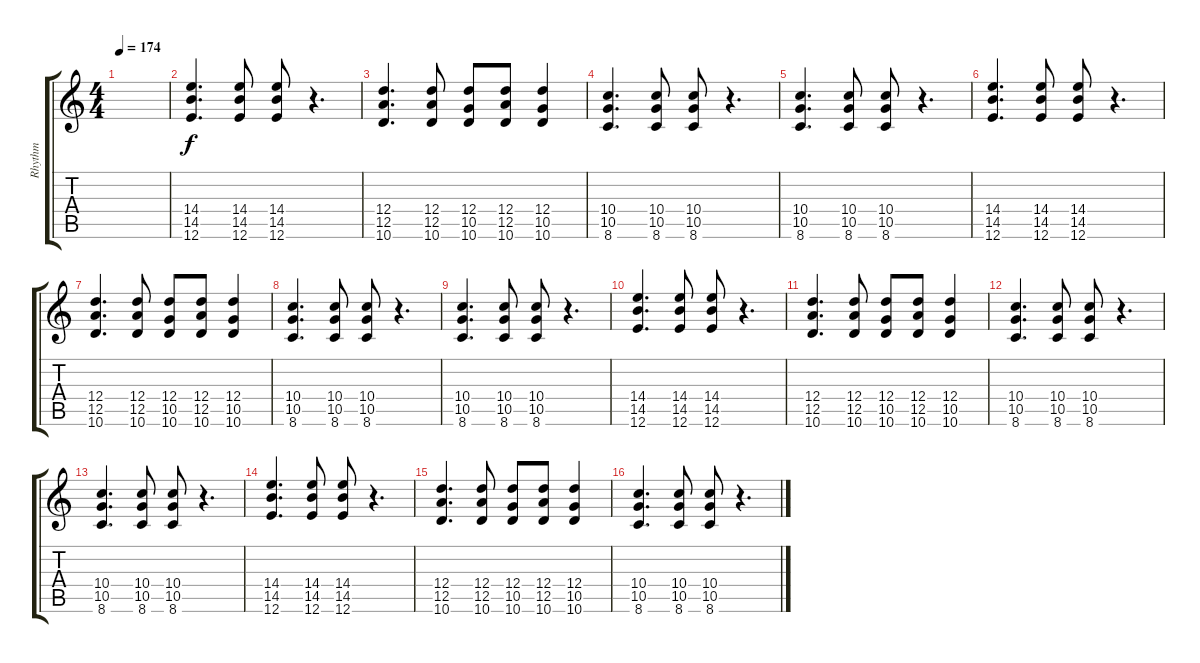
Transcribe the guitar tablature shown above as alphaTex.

\track ("Rhythm" "Rhythm") {instrument overdrivenguitar}
\staff {score tabs}
\tuning (E4 B3 G3 D3 A2 E2) {hide}
\ts (4 4)
\tempo 174
\clef g2
\ks c
|
(14.4 14.5 12.6).4{d} (14.4 14.5 12.6).8 (14.4 14.5 12.6).8 r.4{d} |
(12.4 12.5 10.6).4{d} (12.4 12.5 10.6).8 (12.4 10.5 10.6).8 (12.4 12.5 10.6).8 (12.4 10.5 10.6).4 |
(10.4 10.5 8.6).4{d} (10.4 10.5 8.6).8 (10.4 10.5 8.6).8 r.4{d} |
(10.4 10.5 8.6).4{d} (10.4 10.5 8.6).8 (10.4 10.5 8.6).8 r.4{d} |
(14.4 14.5 12.6).4{d} (14.4 14.5 12.6).8 (14.4 14.5 12.6).8 r.4{d} |
(12.4 12.5 10.6).4{d} (12.4 12.5 10.6).8 (12.4 10.5 10.6).8 (12.4 12.5 10.6).8 (12.4 10.5 10.6).4 |
(10.4 10.5 8.6).4{d} (10.4 10.5 8.6).8 (10.4 10.5 8.6).8 r.4{d} |
(10.4 10.5 8.6).4{d} (10.4 10.5 8.6).8 (10.4 10.5 8.6).8 r.4{d} |
(14.4 14.5 12.6).4{d} (14.4 14.5 12.6).8 (14.4 14.5 12.6).8 r.4{d} |
(12.4 12.5 10.6).4{d} (12.4 12.5 10.6).8 (12.4 10.5 10.6).8 (12.4 12.5 10.6).8 (12.4 10.5 10.6).4 |
(10.4 10.5 8.6).4{d} (10.4 10.5 8.6).8 (10.4 10.5 8.6).8 r.4{d} |
(10.4 10.5 8.6).4{d} (10.4 10.5 8.6).8 (10.4 10.5 8.6).8 r.4{d} |
(14.4 14.5 12.6).4{d} (14.4 14.5 12.6).8 (14.4 14.5 12.6).8 r.4{d} |
(12.4 12.5 10.6).4{d} (12.4 12.5 10.6).8 (12.4 10.5 10.6).8 (12.4 12.5 10.6).8 (12.4 10.5 10.6).4 |
(10.4 10.5 8.6).4{d} (10.4 10.5 8.6).8 (10.4 10.5 8.6).8 r.4{d}
